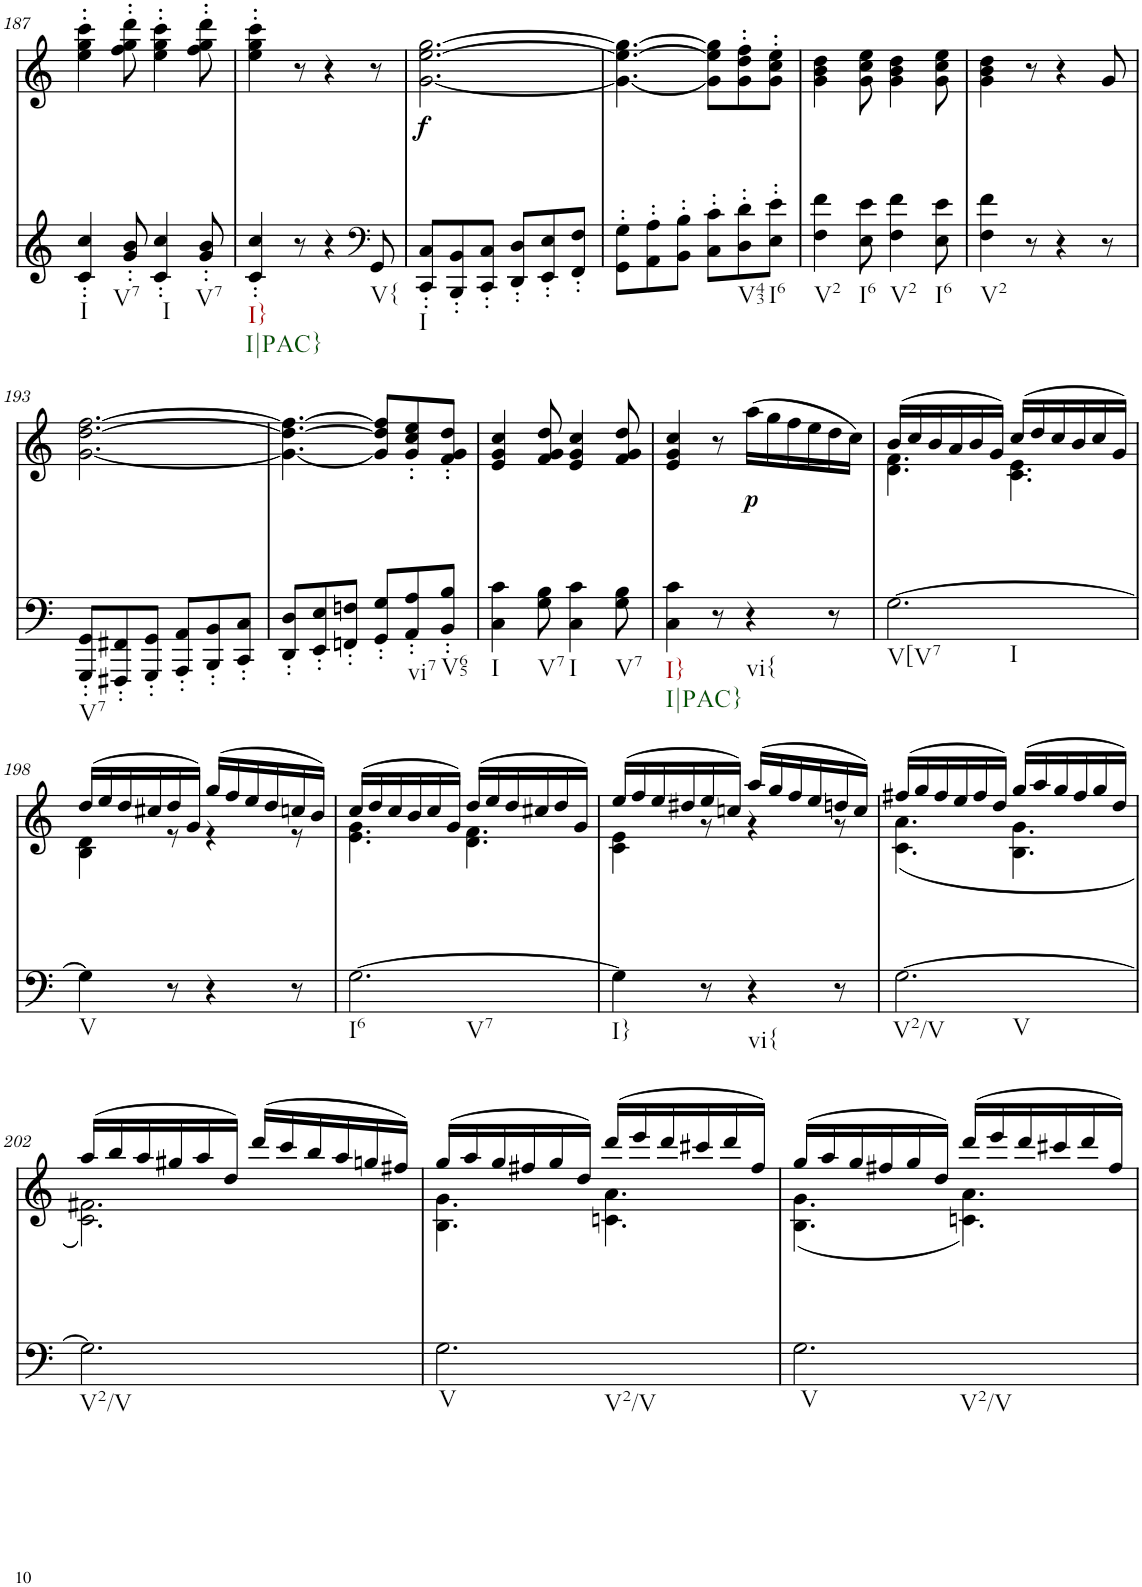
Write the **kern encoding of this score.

**kern	**kern	**dynam
*part2	*part1	*part1
*staff2	*staff1	*staff1
*I"piano	*I"piano	*
*I'Pno	*I'Pno	*
!!LO:PB:g=z
*clefG2	*clefG2	*
*k[]	*k[]	*
*M6/8	*M6/8	*
=187	=187	=187
!LO:TX:b:t=I	!	!
4c/' 4cc/'	4ee\' 4gg\' 4ccc\'	.
!LO:TX:b:t=V7	!	!
8g/' 8b/'	8ff\' 8gg\' 8ddd\'	.
!LO:TX:b:t=I	!	!
4c/' 4cc/'	4ee\' 4gg\' 4ccc\'	.
!LO:TX:b:t=V7	!	!
8g/' 8b/'	8ff\' 8gg\' 8ddd\'	.
=188	=188	=188
!LO:TX:b:t=I}	!	!
!LO:TX:b:t=I|PAC}	!	!
4c/' 4cc/'	4ee\' 4gg\' 4ccc\'	.
8r	8r	.
4r	4r	.
*clefF4	*	*
!LO:TX:b:t=V{	!	!
8GG/	8r	.
=189	=189	=189
!LO:TX:b:t=I	!	!
!	!	!LO:DY:b
8CC/' 8C/'L	[2.g\ [2.ee\ [2.gg\	f
8BBB/' 8BB/'	.	.
8CC/' 8C/'J	.	.
8DD/' 8D/'L	.	.
8EE/' 8E/'	.	.
8FF/' 8F/'J	.	.
=190	=190	=190
8GG\' 8G\'L	4.g\_ 4.ee\_ 4.gg\_	.
8AA\' 8A\'	.	.
8BB\' 8B\'J	.	.
8C\' 8c\'L	8g\] 8ee\] 8gg\]L	.
!LO:TX:b:t=V43	!	!
8D\' 8d\'	8g\' 8dd\' 8ff\'	.
!LO:TX:b:t=I6	!	!
8E\' 8e\'J	8g\' 8cc\' 8ee\'J	.
=191	=191	=191
!LO:TX:b:t=V2	!	!
4F\ 4f\	4g\ 4b\ 4dd\	.
!LO:TX:b:t=I6	!	!
8E\ 8e\	8g\ 8cc\ 8ee\	.
!LO:TX:b:t=V2	!	!
4F\ 4f\	4g\ 4b\ 4dd\	.
!LO:TX:b:t=I6	!	!
8E\ 8e\	8g\ 8cc\ 8ee\	.
=192	=192	=192
!LO:TX:b:t=V2	!	!
4F\ 4f\	4g\ 4b\ 4dd\	.
8r	8r	.
4r	4r	.
8r	8g/	.
!!LO:LB:g=z
=193	=193	=193
!LO:TX:b:t=V7	!	!
8GGG/' 8GG/'L	[2.g\ [2.dd\ [2.ff\	.
8FFF#X/' 8FF#X/'	.	.
8GGG/' 8GG/'J	.	.
8AAA/' 8AA/'L	.	.
8BBB/' 8BB/'	.	.
8CC/' 8C/'J	.	.
=194	=194	=194
8DD/' 8D/'L	4.g\_ 4.dd\_ 4.ff\_	.
8EE/' 8E/'	.	.
8FFn/' 8Fn/'J	.	.
8GG/' 8G/'L	8g/] 8dd/] 8ff/]L	.
!LO:TX:b:t=vi7	!	!
8AA/' 8A/'	8g/' 8cc/' 8ee/'	.
!LO:TX:b:t=V65	!	!
8BB/' 8B/'J	8f/' 8g/' 8dd/'J	.
=195	=195	=195
!LO:TX:b:t=I	!	!
4C\ 4c\	4e/ 4g/ 4cc/	.
!LO:TX:b:t=V7	!	!
8G\ 8B\	8f/ 8g/ 8dd/	.
!LO:TX:b:t=I	!	!
4C\ 4c\	4e/ 4g/ 4cc/	.
!LO:TX:b:t=V7	!	!
8G\ 8B\	8f/ 8g/ 8dd/	.
=196	=196	=196
!LO:TX:b:t=I}	!	!
!LO:TX:b:t=I|PAC}	!	!
4C\ 4c\	4e/ 4g/ 4cc/	.
8r	8r	.
!LO:TX:b:t=vi{	!	!
!	!	!LO:DY:b
4r	(16aa\LL	p
.	16gg\	.
.	16ff\	.
.	16ee\	.
8r	16dd\	.
.	16cc\JJ)	.
=197	=197	=197
*	*^	*
!LO:TX:b:t=V[V7	!	!	!
!LO:TX:b:t=I	!	!	!
[2.G\	(16b/LL	4.d\ 4.f\	.
.	16cc/	.	.
.	16b/	.	.
.	16a/	.	.
.	16b/	.	.
.	16g/JJ)	.	.
.	(16cc/LL	4.c\ 4.e\	.
.	16dd/	.	.
.	16cc/	.	.
.	16b/	.	.
.	16cc/	.	.
.	16g/JJ)	.	.
!!LO:LB:g=z	!!
=198	=198	=198	=198
!LO:TX:b:t=V	!	!	!
4G\]	(16dd/LL	4B\ 4d\	.
.	16ee/	.	.
.	16dd/	.	.
.	16cc#X/	.	.
8r	16dd/	8r	.
.	16g/JJ)	.	.
4r	(16gg/LL	4r	.
.	16ff/	.	.
.	16ee/	.	.
.	16dd/	.	.
8r	16ccn/	8r	.
.	16b/JJ)	.	.
=199	=199	=199	=199
!LO:TX:b:t=I6	!	!	!
!LO:TX:b:t=V7	!	!	!
[2.G\	(16cc/LL	4.e\ 4.g\	.
.	16dd/	.	.
.	16cc/	.	.
.	16b/	.	.
.	16cc/	.	.
.	16g/JJ)	.	.
.	(16dd/LL	4.d\ 4.f\	.
.	16ee/	.	.
.	16dd/	.	.
.	16cc#X/	.	.
.	16dd/	.	.
.	16g/JJ)	.	.
=200	=200	=200	=200
!LO:TX:b:t=I}	!	!	!
4G\]	(16ee/LL	4c\ 4e\	.
.	16ff/	.	.
.	16ee/	.	.
.	16dd#X/	.	.
8r	16ee/	8r	.
.	16ccn/JJ)	.	.
!LO:TX:b:t=vi{	!	!	!
4r	(16aa/LL	4r	.
.	16gg/	.	.
.	16ff/	.	.
.	16ee/	.	.
8r	16ddn/	8r	.
.	16cc/JJ)	.	.
=201	=201	=201	=201
!LO:TX:b:t=V2/V	!	!	!
!LO:TX:b:t=V	!	!	!
[2.G\	(16ff#X/LL	(4.c\ 4.a\	.
.	16gg/	.	.
.	16ff#/	.	.
.	16ee/	.	.
.	16ff#/	.	.
.	16dd/JJ)	.	.
.	(16gg/LL	4.B\ 4.g\	.
.	16aa/	.	.
.	16gg/	.	.
.	16ff#/	.	.
.	16gg/	.	.
.	16dd/JJ)	.	.
!!LO:LB:g=z	!!
=202	=202	=202	=202
!LO:TX:b:t=V2/V	!	!	!
2.G\]	(16aa/LL	2.c\ 2.f#X\)	.
.	16bb/	.	.
.	16aa/	.	.
.	16gg#X/	.	.
.	16aa/	.	.
.	16dd/JJ)	.	.
.	(16ddd/LL	.	.
.	16ccc/	.	.
.	16bb/	.	.
.	16aa/	.	.
.	16ggn/	.	.
.	16ff#X/JJ)	.	.
=203	=203	=203	=203
!LO:TX:b:t=V	!	!	!
!LO:TX:b:t=V2/V	!	!	!
2.G\	(16gg/LL	4.B\ 4.g\	.
.	16aa/	.	.
.	16gg/	.	.
.	16ff#X/	.	.
.	16gg/	.	.
.	16dd/JJ)	.	.
.	(16ddd/LL	4.cn\ 4.a\	.
.	16eee/	.	.
.	16ddd/	.	.
.	16ccc#X/	.	.
.	16ddd/	.	.
.	16ff#/JJ)	.	.
=204	=204	=204	=204
!LO:TX:b:t=V	!	!	!
!LO:TX:b:t=V2/V	!	!	!
2.G\	(16gg/LL	(4.B\ 4.g\	.
.	16aa/	.	.
.	16gg/	.	.
.	16ff#X/	.	.
.	16gg/	.	.
.	16dd/JJ)	.	.
.	(16ddd/LL	4.cn\ 4.a\)	.
.	16eee/	.	.
.	16ddd/	.	.
.	16ccc#X/	.	.
.	16ddd/	.	.
.	16ff#/JJ)	.	.
*	*v	*v	*
=	=	=
*-	*-	*-
